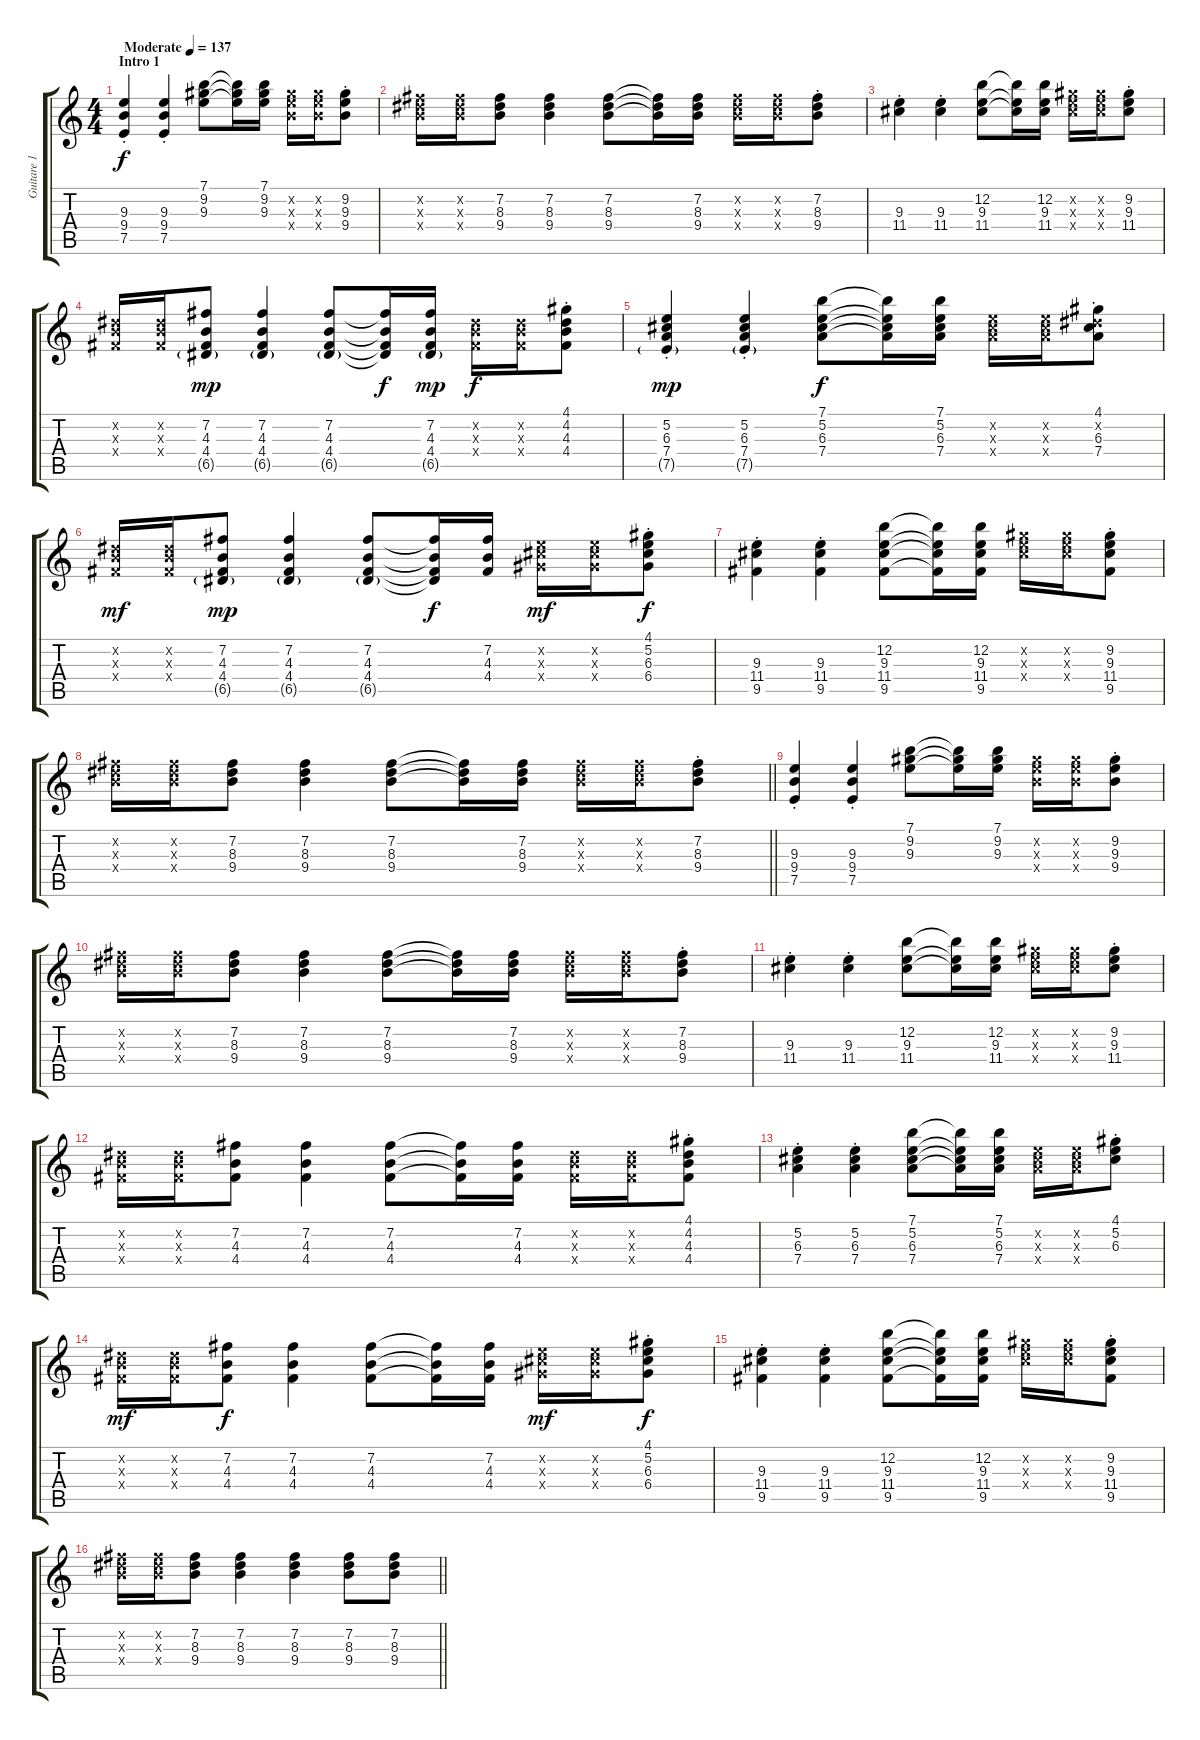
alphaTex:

\track ("Guitare 1" "Guitare 1") {instrument electricguitarclean}
\staff {score tabs}
\tuning (E4 B3 G3 D3 A2 E2) {hide}
\ts (4 4)
\section ("" "Intro 1")
\tempo (137 "Moderate")
\clef g2
\ks c
(9.3{st} 9.4{st} 7.5{st}).4{dy f instrument electricguitarclean} (9.3{st} 9.4{st} 7.5{st}).4 (7.1 9.2 9.3).8 (7.1{t} 9.2{t} 9.3{t}).16 (7.1 9.2 9.3).16 (9.2{x} 9.3{x} 9.4{x}).16 (9.2{x} 9.3{x} 9.4{x}).16 (9.2{st} 9.3{st} 9.4{st}).8 |
(7.2{x} 8.3{x} 9.4{x}).16 (7.2{x} 8.3{x} 9.4{x}).16 (7.2 8.3 9.4).8 (7.2 8.3 9.4).4 (7.2 8.3 9.4).8 (7.2{t} 8.3{t} 9.4{t}).16 (7.2 8.3 9.4).16 (7.2{x} 8.3{x} 9.4{x}).16 (7.2{x} 8.3{x} 9.4{x}).16 (7.2{st} 8.3{st} 9.4{st}).8 |
(9.3{st} 11.4{st}).4 (9.3{st} 11.4{st}).4 (12.2 9.3 11.4).8 (12.2{t} 9.3{t} 11.4{t}).16 (12.2 9.3 11.4).16 (9.2{x} 9.3{x} 11.4{x}).16 (9.2{x} 9.3{x} 11.4{x}).16 (9.2{st} 9.3{st} 11.4{st}).8 |
(4.2{x} 4.3{x} 4.4{x}).16 (4.2{x} 4.3{x} 4.4{x}).16 (7.2 4.3 4.4 6.5{g}).8{dy mp} (7.2 4.3 4.4 6.5{g}).4 (7.2 4.3 4.4 6.5{g}).8 (7.2{t} 4.3{t} 4.4{t} 6.5{t}).16{dy f} (7.2 4.3 4.4 6.5{g}).16{dy mp} (4.2{x} 4.3{x} 4.4{x}).16{dy f} (4.2{x} 4.3{x} 4.4{x}).16 (4.1{st} 4.2{st} 4.3{st} 4.4{st}).8 |
(5.2{st} 6.3{st} 7.4{st} 7.5{g st}).4{dy mp} (5.2{st} 6.3{st} 7.4{st} 7.5{g st}).4 (7.1 5.2 6.3 7.4).8{dy f} (7.1{t} 5.2{t} 6.3{t} 7.4{t}).16 (7.1 5.2 6.3 7.4).16 (5.2{x} 6.3{x} 7.4{x}).16 (5.2{x} 6.3{x} 7.4{x}).16 (4.1{st} 4.2{x} 6.3{st} 7.4{st}).8 |
(4.2{x} 4.3{x} 4.4{x}).16{dy mf} (4.2{x} 4.3{x} 4.4{x}).16 (7.2 4.3 4.4 6.5{g}).8{dy mp} (7.2 4.3 4.4 6.5{g}).4 (7.2 4.3 4.4 6.5{g}).8 (7.2{t} 4.3{t} 4.4{t} 6.5{t}).16{dy f} (7.2 4.3 4.4).16 (5.2{x} 6.3{x} 6.4{x}).16{dy mf} (5.2{x} 6.3{x} 6.4{x}).16 (4.1{st} 5.2{st} 6.3{st} 6.4{st}).8{dy f} |
(9.3{st} 11.4{st} 9.5{st}).4 (9.3{st} 11.4{st} 9.5{st}).4 (12.2 9.3 11.4 9.5).8 (12.2{t} 9.3{t} 11.4{t} 9.5{t}).16 (12.2 9.3 11.4 9.5).16 (9.2{x} 9.3{x} 11.4{x}).16 (9.2{x} 9.3{x} 11.4{x}).16 (9.2{st} 9.3{st} 11.4{st} 9.5{st}).8 |
\barLineRight lightlight
(7.2{x} 8.3{x} 9.4{x}).16 (7.2{x} 8.3{x} 9.4{x}).16 (7.2 8.3 9.4).8 (7.2 8.3 9.4).4 (7.2 8.3 9.4).8 (7.2{t} 8.3{t} 9.4{t}).16 (7.2 8.3 9.4).16 (7.2{x} 8.3{x} 9.4{x}).16 (7.2{x} 8.3{x} 9.4{x}).16 (7.2{st} 8.3{st} 9.4{st}).8 |
(9.3{st} 9.4{st} 7.5{st}).4 (9.3{st} 9.4{st} 7.5{st}).4 (7.1 9.2 9.3).8 (7.1{t} 9.2{t} 9.3{t}).16 (7.1 9.2 9.3).16 (9.2{x} 9.3{x} 9.4{x}).16 (9.2{x} 9.3{x} 9.4{x}).16 (9.2{st} 9.3{st} 9.4{st}).8 |
(7.2{x} 8.3{x} 9.4{x}).16 (7.2{x} 8.3{x} 9.4{x}).16 (7.2 8.3 9.4).8 (7.2 8.3 9.4).4 (7.2 8.3 9.4).8 (7.2{t} 8.3{t} 9.4{t}).16 (7.2 8.3 9.4).16 (7.2{x} 8.3{x} 9.4{x}).16 (7.2{x} 8.3{x} 9.4{x}).16 (7.2{st} 8.3{st} 9.4{st}).8 |
(9.3{st} 11.4{st}).4 (9.3{st} 11.4{st}).4 (12.2 9.3 11.4).8 (12.2{t} 9.3{t} 11.4{t}).16 (12.2 9.3 11.4).16 (9.2{x} 9.3{x} 11.4{x}).16 (9.2{x} 9.3{x} 11.4{x}).16 (9.2{st} 9.3{st} 11.4{st}).8 |
(4.2{x} 4.3{x} 4.4{x}).16 (4.2{x} 4.3{x} 4.4{x}).16 (7.2 4.3 4.4).8 (7.2 4.3 4.4).4 (7.2 4.3 4.4).8 (7.2{t} 4.3{t} 4.4{t}).16 (7.2 4.3 4.4).16 (4.2{x} 4.3{x} 4.4{x}).16 (4.2{x} 4.3{x} 4.4{x}).16 (4.1{st} 4.2{st} 4.3{st} 4.4{st}).8 |
(5.2{st} 6.3{st} 7.4{st}).4 (5.2{st} 6.3{st} 7.4{st}).4 (7.1 5.2 6.3 7.4).8 (7.1{t} 5.2{t} 6.3{t} 7.4{t}).16 (7.1 5.2 6.3 7.4).16 (5.2{x} 6.3{x} 7.4{x}).16 (5.2{x} 6.3{x} 7.4{x}).16 (4.1{st} 5.2{st} 6.3{st}).8 |
(4.2{x} 4.3{x} 4.4{x}).16{dy mf} (4.2{x} 4.3{x} 4.4{x}).16 (7.2 4.3 4.4).8{dy f} (7.2 4.3 4.4).4 (7.2 4.3 4.4).8 (7.2{t} 4.3{t} 4.4{t}).16 (7.2 4.3 4.4).16 (5.2{x} 6.3{x} 6.4{x}).16{dy mf} (5.2{x} 6.3{x} 6.4{x}).16 (4.1{st} 5.2{st} 6.3{st} 6.4{st}).8{dy f} |
(9.3{st} 11.4{st} 9.5{st}).4 (9.3{st} 11.4{st} 9.5{st}).4 (12.2 9.3 11.4 9.5).8 (12.2{t} 9.3{t} 11.4{t} 9.5{t}).16 (12.2 9.3 11.4 9.5).16 (9.2{x} 9.3{x} 11.4{x}).16 (9.2{x} 9.3{x} 11.4{x}).16 (9.2{st} 9.3{st} 11.4{st} 9.5{st}).8 |
\barLineRight lightlight
(7.2{x} 8.3{x} 9.4{x}).16 (7.2{x} 8.3{x} 9.4{x}).16 (7.2 8.3 9.4).8 (7.2 8.3 9.4).4 (7.2 8.3 9.4).4 (7.2 8.3 9.4).8 (7.2 8.3 9.4).8
